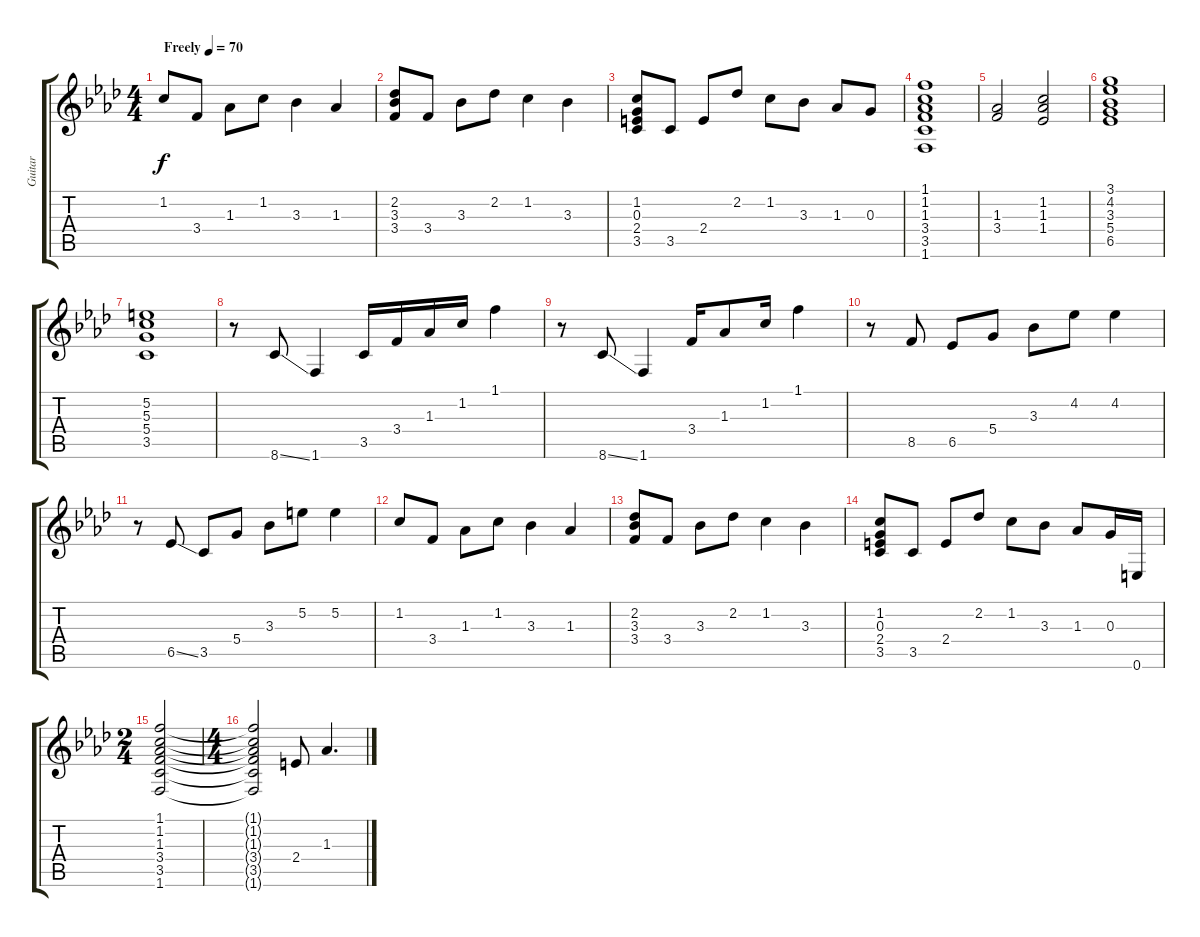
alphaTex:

\track ("Guitar" "Guitar") {instrument electricguitarclean}
\staff {score tabs}
\tuning (E4 B3 G3 D3 A2 E2) {hide}
\ts (4 4)
\tempo (70 "Freely")
\clef g2
\ks ab
1.2.8{dy f instrument electricguitarclean} 3.4.8 1.3.8 1.2.8 3.3.4 1.3.4 |
(2.2 3.3 3.4).8 3.4.8 3.3.8 2.2.8 1.2.4 3.3.4 |
(1.2 0.3 2.4 3.5).8 3.5.8 2.4.8 2.2.8 1.2.8 3.3.8 1.3.8 0.3.8 |
(1.1 1.2 1.3 3.4 3.5 1.6).1 |
(1.3 3.4).2 (1.2 1.3 1.4).2 |
(3.1 4.2 3.3 5.4 6.5).1 |
(5.2 5.3 5.4 3.5).1 |
r.8 8.6{ss}.8 1.6.4 3.5.16 3.4.16 1.3.16 1.2.16 1.1.4 |
r.8 8.6{ss}.8 1.6.4 3.4.16 1.3.8 1.2.16 1.1.4 |
r.8 8.5.8 6.5.8 5.4.8 3.3.8 4.2.8 4.2.4 |
r.8 6.5{ss}.8 3.5.8 5.4.8 3.3.8 5.2.8 5.2.4 |
1.2.8 3.4.8 1.3.8 1.2.8 3.3.4 1.3.4 |
(2.2 3.3 3.4).8 3.4.8 3.3.8 2.2.8 1.2.4 3.3.4 |
(1.2 0.3 2.4 3.5).8 3.5.8 2.4.8 2.2.8 1.2.8 3.3.8 1.3.8 0.3.16 0.6.16 |
\ts (2 4)
(1.1 1.2 1.3 3.4 3.5 1.6).2 |
\ts (4 4)
(1.1{t} 1.2{t} 1.3{t} 3.4{t} 3.5{t} 1.6{t}).2 2.4.8 1.3.4{d}
